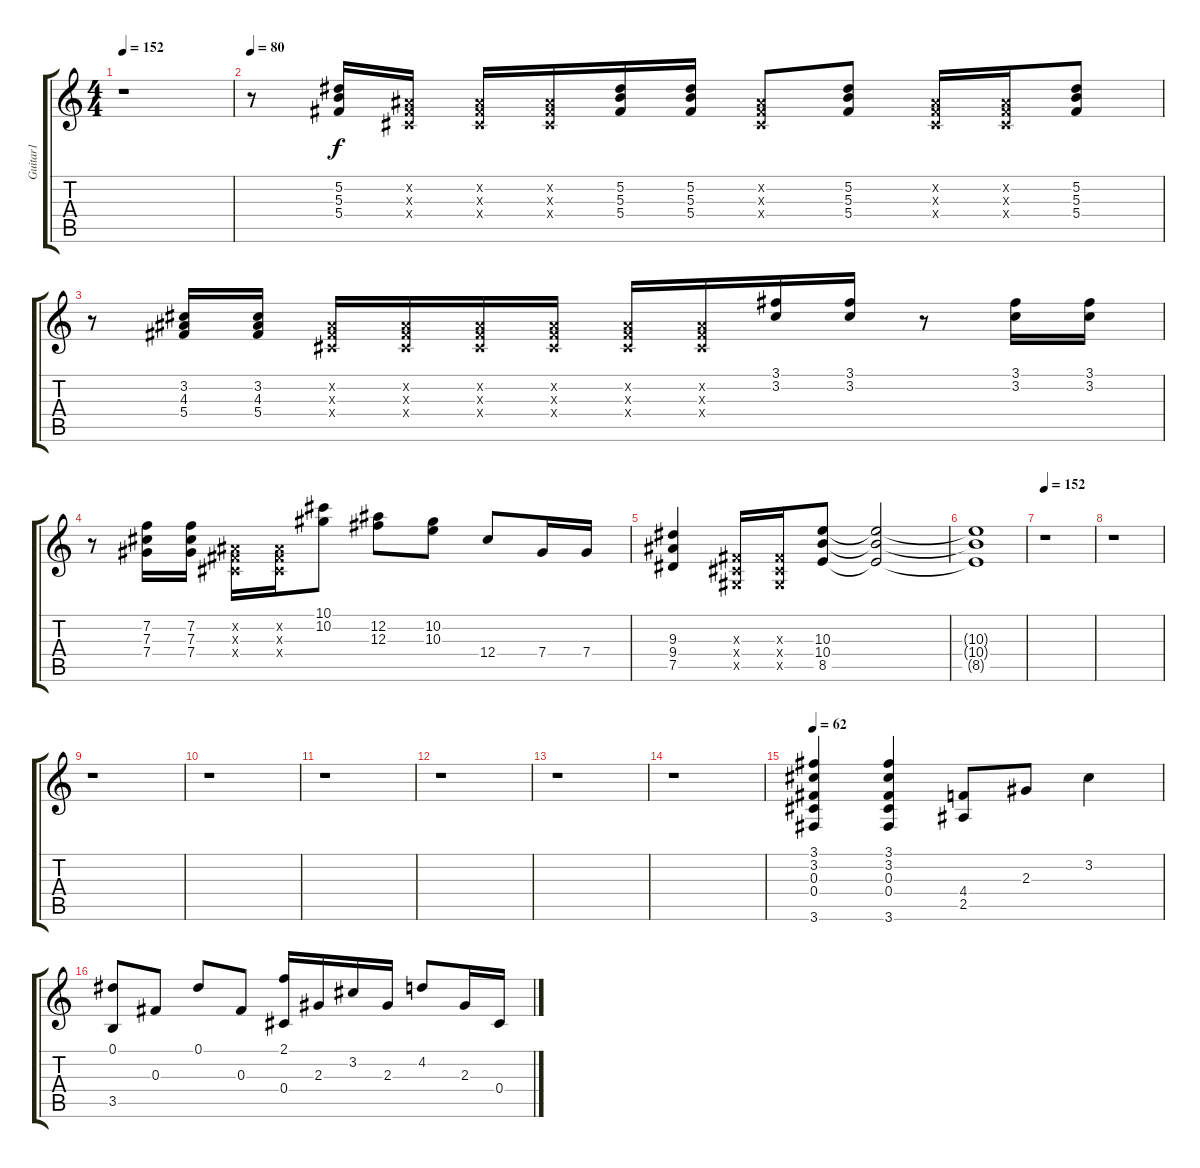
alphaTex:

\track ("Guitar1" "Guitar1") {instrument electricguitarclean}
\staff {score tabs}
\tuning (Eb4 Bb3 Gb3 Db3 Ab2 Eb2) {hide}
\ts (4 4)
\tempo 152
\clef g2
\ks c
r.1{dy f} |
\tempo 80
r.8 (5.2 5.3 5.4).16 (0.2{x} 0.3{x} 0.4{x}).16 (0.2{x} 0.3{x} 0.4{x}).16 (0.2{x} 0.3{x} 0.4{x}).16 (5.2 5.3 5.4).16 (5.2 5.3 5.4).16 (0.2{x} 0.3{x} 0.4{x}).8 (5.2 5.3 5.4).8 (0.2{x} 0.3{x} 0.4{x}).16 (0.2{x} 0.3{x} 0.4{x}).16 (5.2 5.3 5.4).8 |
r.8 (3.2 4.3 5.4).16 (3.2 4.3 5.4).16 (0.2{x} 0.3{x} 0.4{x}).16 (0.2{x} 0.3{x} 0.4{x}).16 (0.2{x} 0.3{x} 0.4{x}).16 (0.2{x} 0.3{x} 0.4{x}).16 (0.2{x} 0.3{x} 0.4{x}).16 (0.2{x} 0.3{x} 0.4{x}).16 (3.1 3.2).16 (3.1 3.2).16 r.8 (3.1 3.2).16 (3.1 3.2).16 |
r.8 (7.2 7.3 7.4).16 (7.2 7.3 7.4).16 (0.2{x} 0.3{x} 0.4{x}).16 (0.2{x} 0.3{x} 0.4{x}).16 (10.1 10.2).8 (12.2 12.3).8 (10.2 10.3).8 12.4.8 7.4.16 7.4.16 |
(9.3 9.4 7.5).4 (0.3{x} 0.4{x} 0.5{x}).16 (0.3{x} 0.4{x} 0.5{x}).16 (10.3 10.4 8.5).8 (10.3{t} 10.4{t} 8.5{t}).2 |
(10.3{t} 10.4{t} 8.5{t}).1 |
\tempo 152
r.1 |
r.1 |
r.1 |
r.1 |
r.1 |
r.1 |
r.1 |
r.1 |
\tempo 62
(3.1 3.2 0.3 0.4 3.6).4 (3.1 3.2 0.3 0.4 3.6).4 (4.4 2.5).8 2.3.8 3.2.4 |
(0.1 3.5).8 0.3.8 0.1.8 0.3.8 (2.1 0.4).16 2.3.16 3.2.16 2.3.16 4.2.8 2.3.16 0.4.16
